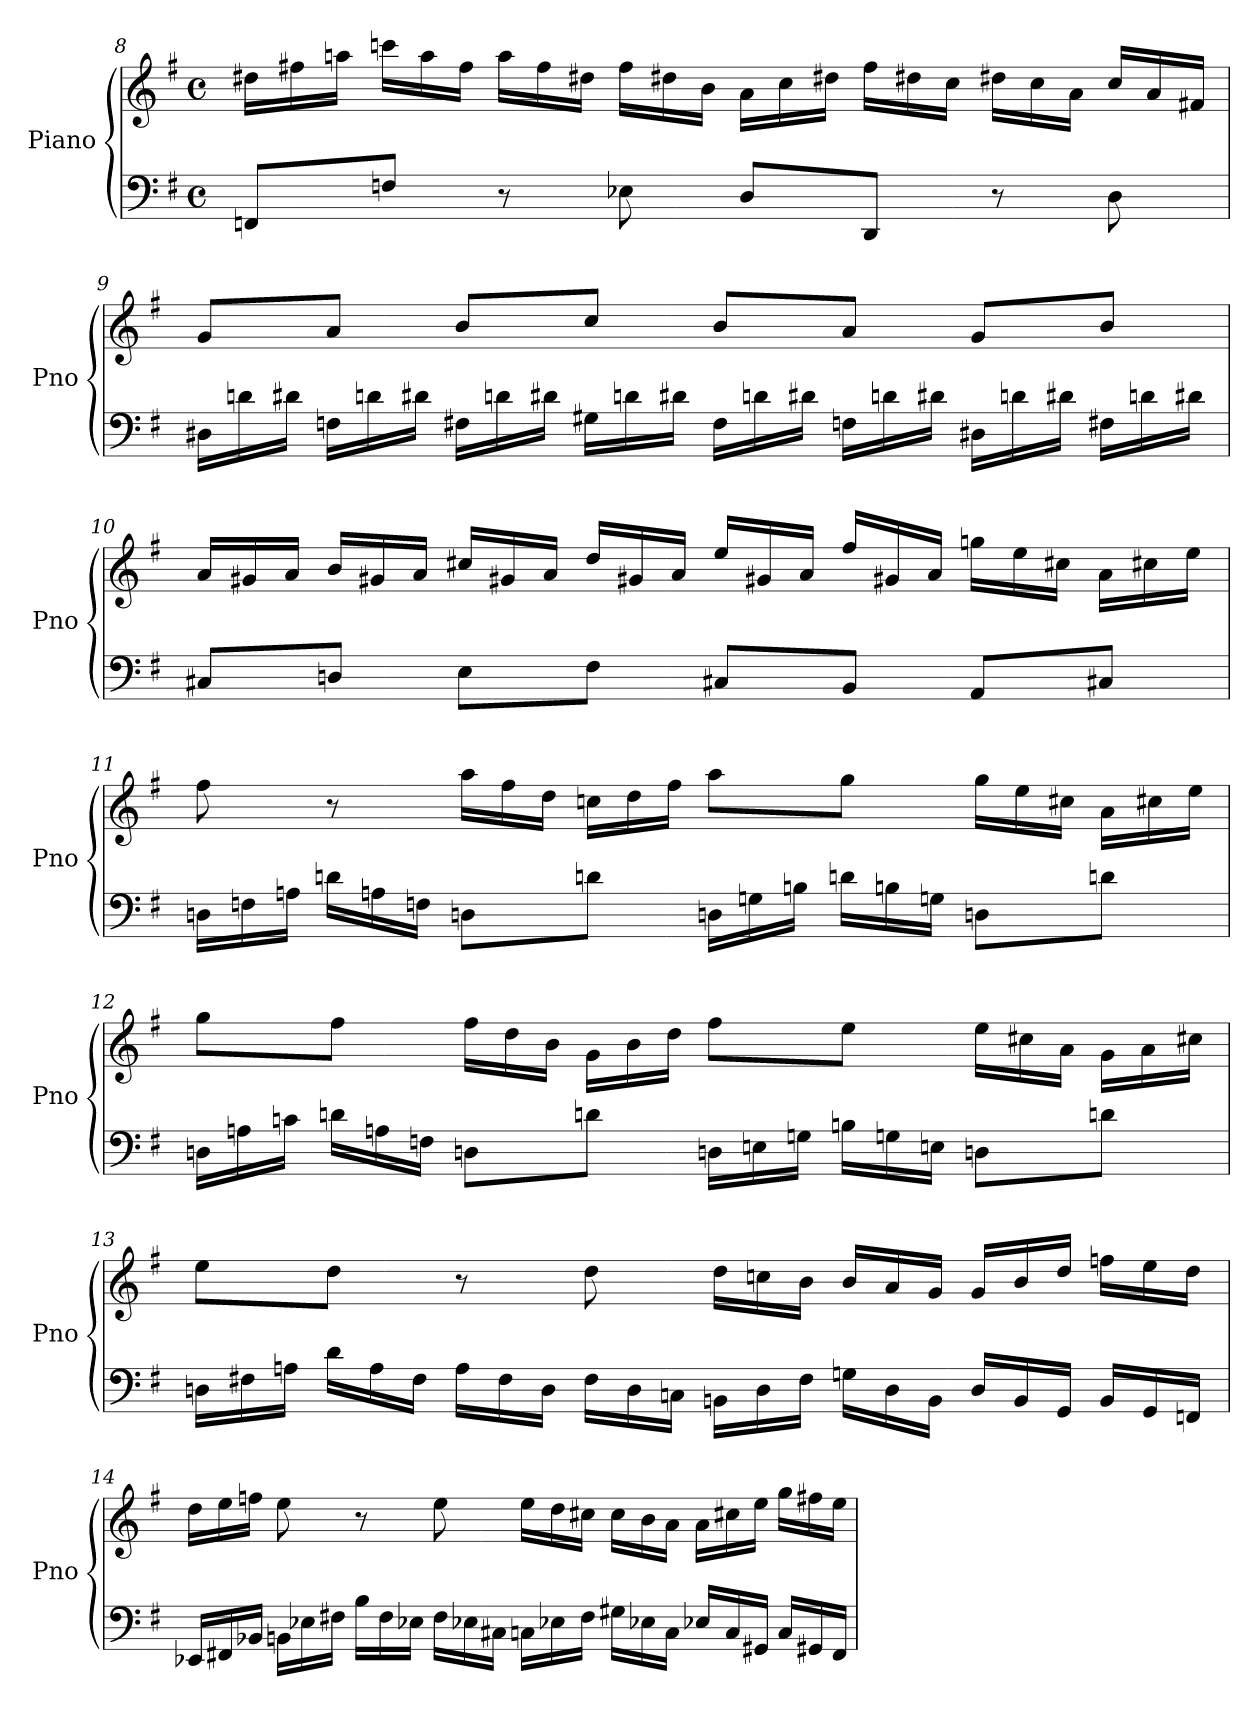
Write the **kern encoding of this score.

**kern	**kern
*part1	*part1
*staff2	*staff1
*I"Piano	*
*I'Pno	*
!!LO:LB:g=z
*clefF4	*clefG2
*k[f#]	*k[f#]
*G:	*G:
*M4/4	*M4/4
*met(c)	*met(c)
*	*Xtuplet
=8	=8
8FFn/L	24dd#X\LL
.	24ff#X\
.	24aan\JJ
8Fn/J	24cccn\LL
.	24aa\
.	24ff#\JJ
8r	24aa\LL
.	24ff#\
.	24dd#X\JJ
8E-X\	24ff#\LL
.	24dd#X\
.	24b\JJ
8D/L	24a\LL
.	24cc\
.	24dd#X\JJ
8DD/J	24ff#\LL
.	24dd#X\
.	24cc\JJ
8r	24dd#X\LL
.	24cc\
.	24a\JJ
8D\	24cc/LL
.	24a/
.	24f#X/JJ
=9	=9
*Xtuplet	*
24D#X\LL	8g/L
24dn\	.
24d#X\JJ	.
24Fn\LL	8a/J
24dn\	.
24d#X\JJ	.
24F#X\LL	8b/L
24dn\	.
24d#X\JJ	.
24G#X\LL	8cc/J
24dn\	.
24d#X\JJ	.
24F#\LL	8b/L
24dn\	.
24d#X\JJ	.
24Fn\LL	8a/J
24dn\	.
24d#X\JJ	.
24D#X\LL	8g/L
24dn\	.
24d#X\JJ	.
24F#X\LL	8b/J
24dn\	.
24d#X\JJ	.
!!LO:PB:g=z
=10	=10
8C#X/L	24a/LL
.	24g#X/
.	24a/JJ
8Dn/J	24b/LL
.	24g#X/
.	24a/JJ
8E\L	24cc#X/LL
.	24g#X/
.	24a/JJ
8F#\J	24dd/LL
.	24g#X/
.	24a/JJ
8C#X/L	24ee/LL
.	24g#X/
.	24a/JJ
8BB/J	24ff#/LL
.	24g#X/
.	24a/JJ
8AA/L	24ggn\LL
.	24ee\
.	24cc#X\JJ
8C#X/J	24a\LL
.	24cc#X\
.	24ee\JJ
=11	=11
24Dn\LL	8ff#\
24Fn\	.
24An\JJ	.
24dn\LL	8r
24An\	.
24Fn\JJ	.
8Dn\L	24aa\LL
.	24ff#\
.	24dd\JJ
8dn\J	24ccn\LL
.	24dd\
.	24ff#\JJ
24Dn\LL	8aa\L
24Gn\	.
24Bn\JJ	.
24dn\LL	8gg\J
24Bn\	.
24Gn\JJ	.
8Dn\L	24gg\LL
.	24ee\
.	24cc#X\JJ
8dn\J	24a\LL
.	24cc#X\
.	24ee\JJ
!!LO:LB:g=z
=12	=12
24Dn\LL	8gg\L
24An\	.
24cn\JJ	.
24dn\LL	8ff#\J
24An\	.
24Fn\JJ	.
8Dn\L	24ff#\LL
.	24dd\
.	24b\JJ
8dn\J	24g\LL
.	24b\
.	24dd\JJ
24Dn\LL	8ff#\L
24En\	.
24Gn\JJ	.
24Bn\LL	8ee\J
24Gn\	.
24En\JJ	.
8Dn\L	24ee\LL
.	24cc#X\
.	24a\JJ
8dn\J	24g\LL
.	24a\
.	24cc#X\JJ
=13	=13
24Dn\LL	8ee\L
24F#X\	.
24An\JJ	.
24d\LL	8dd\J
24A\	.
24F#\JJ	.
24A\LL	8r
24F#\	.
24D\JJ	.
24F#\LL	8dd\
24D\	.
24Cn\JJ	.
24BBn\LL	24dd\LL
24D\	24ccn\
24F#\JJ	24b\JJ
24Gn\LL	24b/LL
24D\	24a/
24BB\JJ	24g/JJ
24D/LL	24g/LL
24BB/	24b/
24GG/JJ	24dd/JJ
24BB/LL	24ffn\LL
24GG/	24ee\
24FFn/JJ	24dd\JJ
!!LO:LB:g=z
=14	=14
24EE-X/LL	24dd\LL
24FF#X/	24ee\
24BB-X/JJ	24ffn\JJ
24BBn\LL	8ee\
24E-X\	.
24F#X\JJ	.
24B\LL	8r
24F#\	.
24E-X\JJ	.
24F#\LL	8ee\
24E-X\	.
24C#X\JJ	.
24Cn\LL	24ee\LL
24E-X\	24dd\
24F#\JJ	24cc#X\JJ
24G#X\LL	24cc#\LL
24E-X\	24b\
24C\JJ	24a\JJ
24E-X/LL	24a\LL
24C/	24cc#X\
24GG#X/JJ	24ee\JJ
24C/LL	24gg\LL
24GG#X/	24ff#X\
24FF#/JJ	24ee\JJ
=	=
*-	*-
